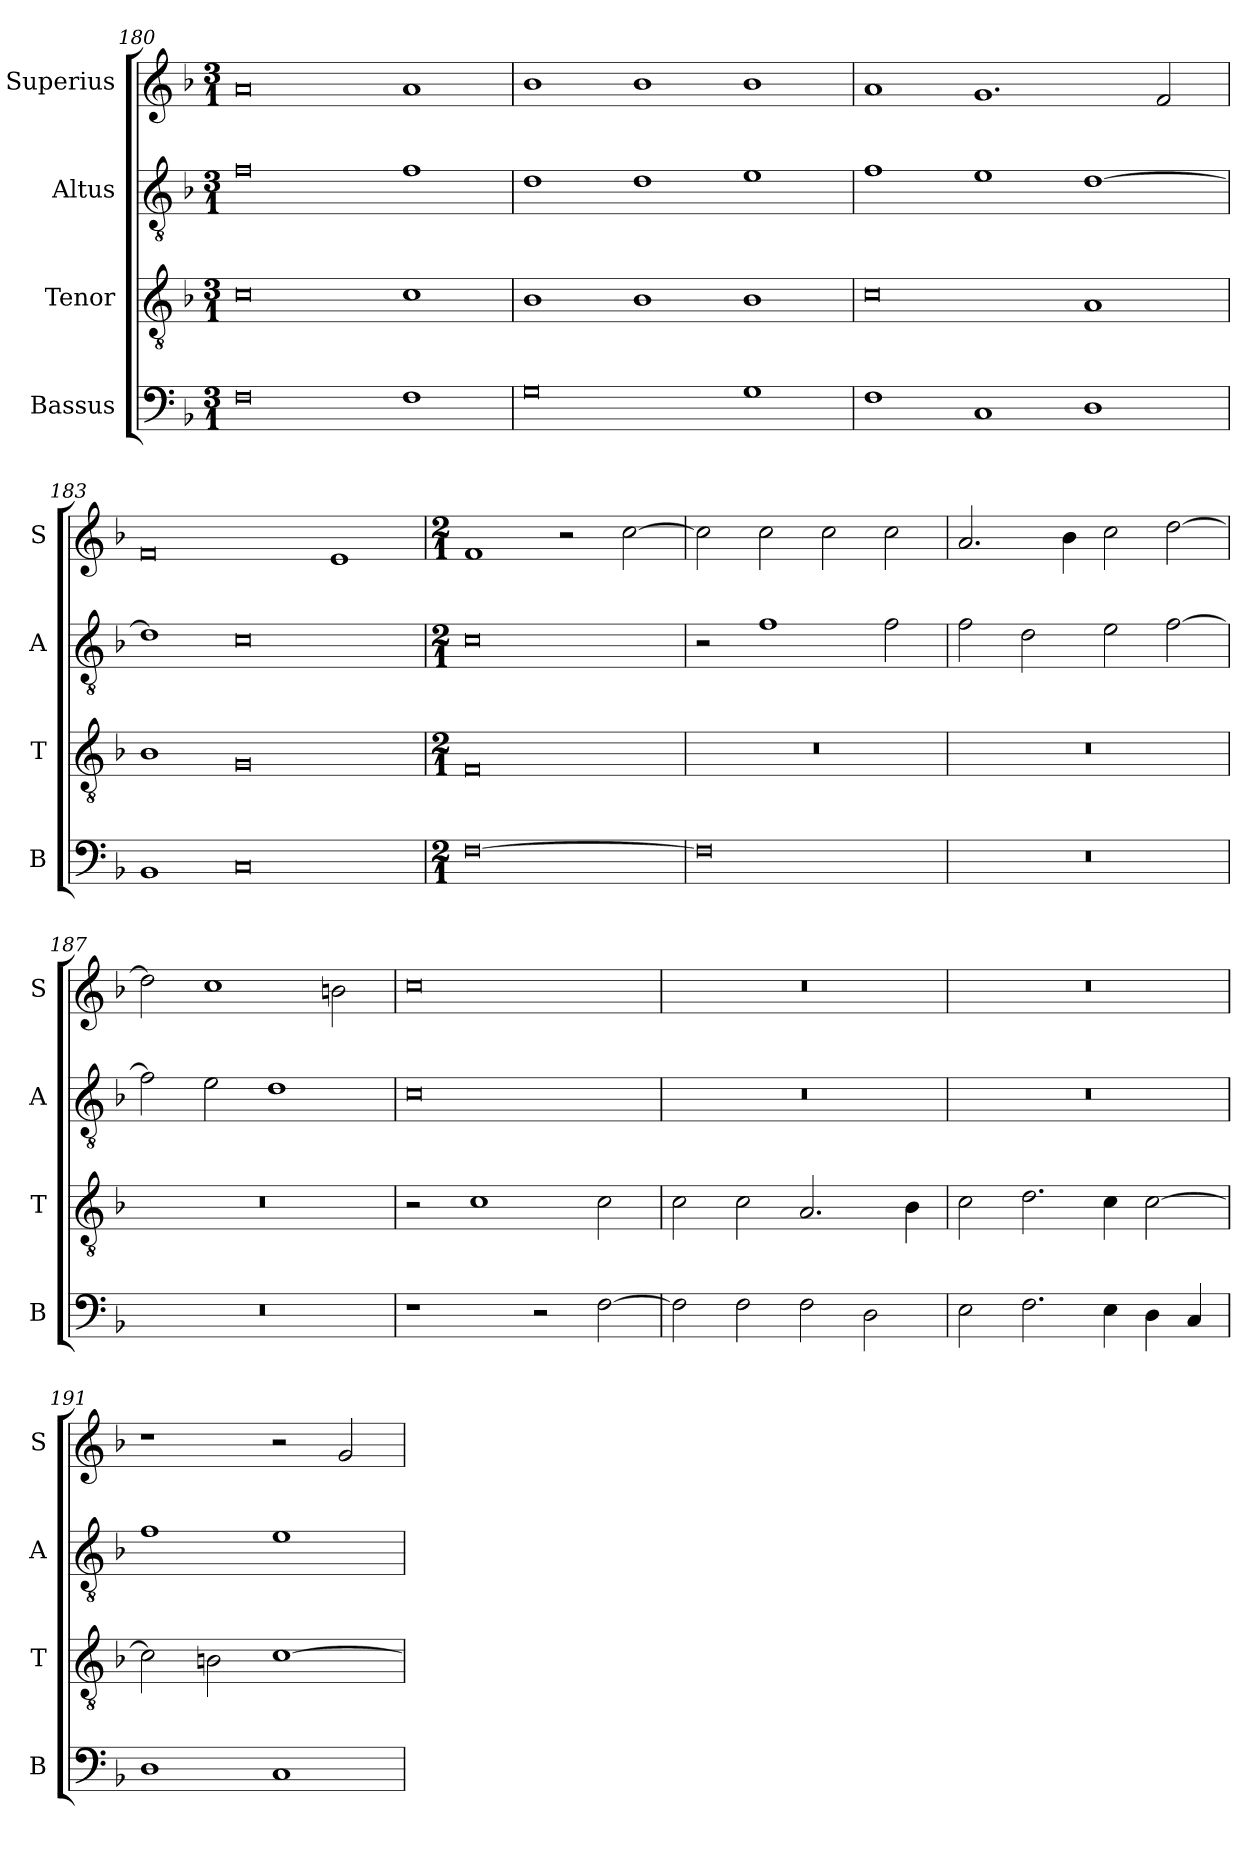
**kern	**kern	**kern	**kern
*part4	*part3	*part2	*part1
*staff4	*staff3	*staff2	*staff1
*I"Bassus	*I"Tenor	*I"Altus	*I"Superius
*I'B	*I'T	*I'A	*I'S
*clefF4	*clefGv2	*clefGv2	*clefG2
*k[b-]	*k[b-]	*k[b-]	*k[b-]
*F:	*F:	*F:	*F:
*M3/1	*M3/1	*M3/1	*M3/1
=180	=180	=180	=180
0F	0c	0f	0a
1F	1c	1f	1a
=181	=181	=181	=181
0G	1B-	1d	1b-
.	1B-	1d	1b-
1G	1B-	1e	1b-
=182	=182	=182	=182
1F	0c	1f	1a
1C	.	1e	1.g
1D	1A	[1d	.
.	.	.	2f
=183	=183	=183	=183
1BB-	1B-	1d]	0f
0C	0G	0c	.
.	.	.	1e
=184	=184	=184	=184
*M2/1	*M2/1	*M2/1	*M2/1
[0F	0F	0c	1f
.	.	.	2r
.	.	.	[2cc
=185	=185	=185	=185
0F]	0r	2r	2cc]
.	.	1f	2cc
.	.	.	2cc
.	.	2f	2cc
=186	=186	=186	=186
0r	0r	2f	2.a
.	.	2d	.
.	.	.	4b-
.	.	2e	2cc
.	.	[2f	[2dd
=187	=187	=187	=187
0r	0r	2f]	2dd]
.	.	2e	1cc
.	.	1d	.
.	.	.	2bn
=188	=188	=188	=188
1r	2r	0c	0cc
.	1c	.	.
2r	.	.	.
[2F	2c	.	.
=189	=189	=189	=189
2F]	2c	0r	0r
2F	2c	.	.
2F	2.A	.	.
2D	.	.	.
.	4B-	.	.
=190	=190	=190	=190
2E	2c	0r	0r
2.F	2.d	.	.
4E	4c	.	.
4D	[2c	.	.
4C	.	.	.
=191	=191	=191	=191
1D	2c]	1f	1r
.	2Bn	.	.
1C	[1c	1e	2r
.	.	.	2g
=	=	=	=
*-	*-	*-	*-
